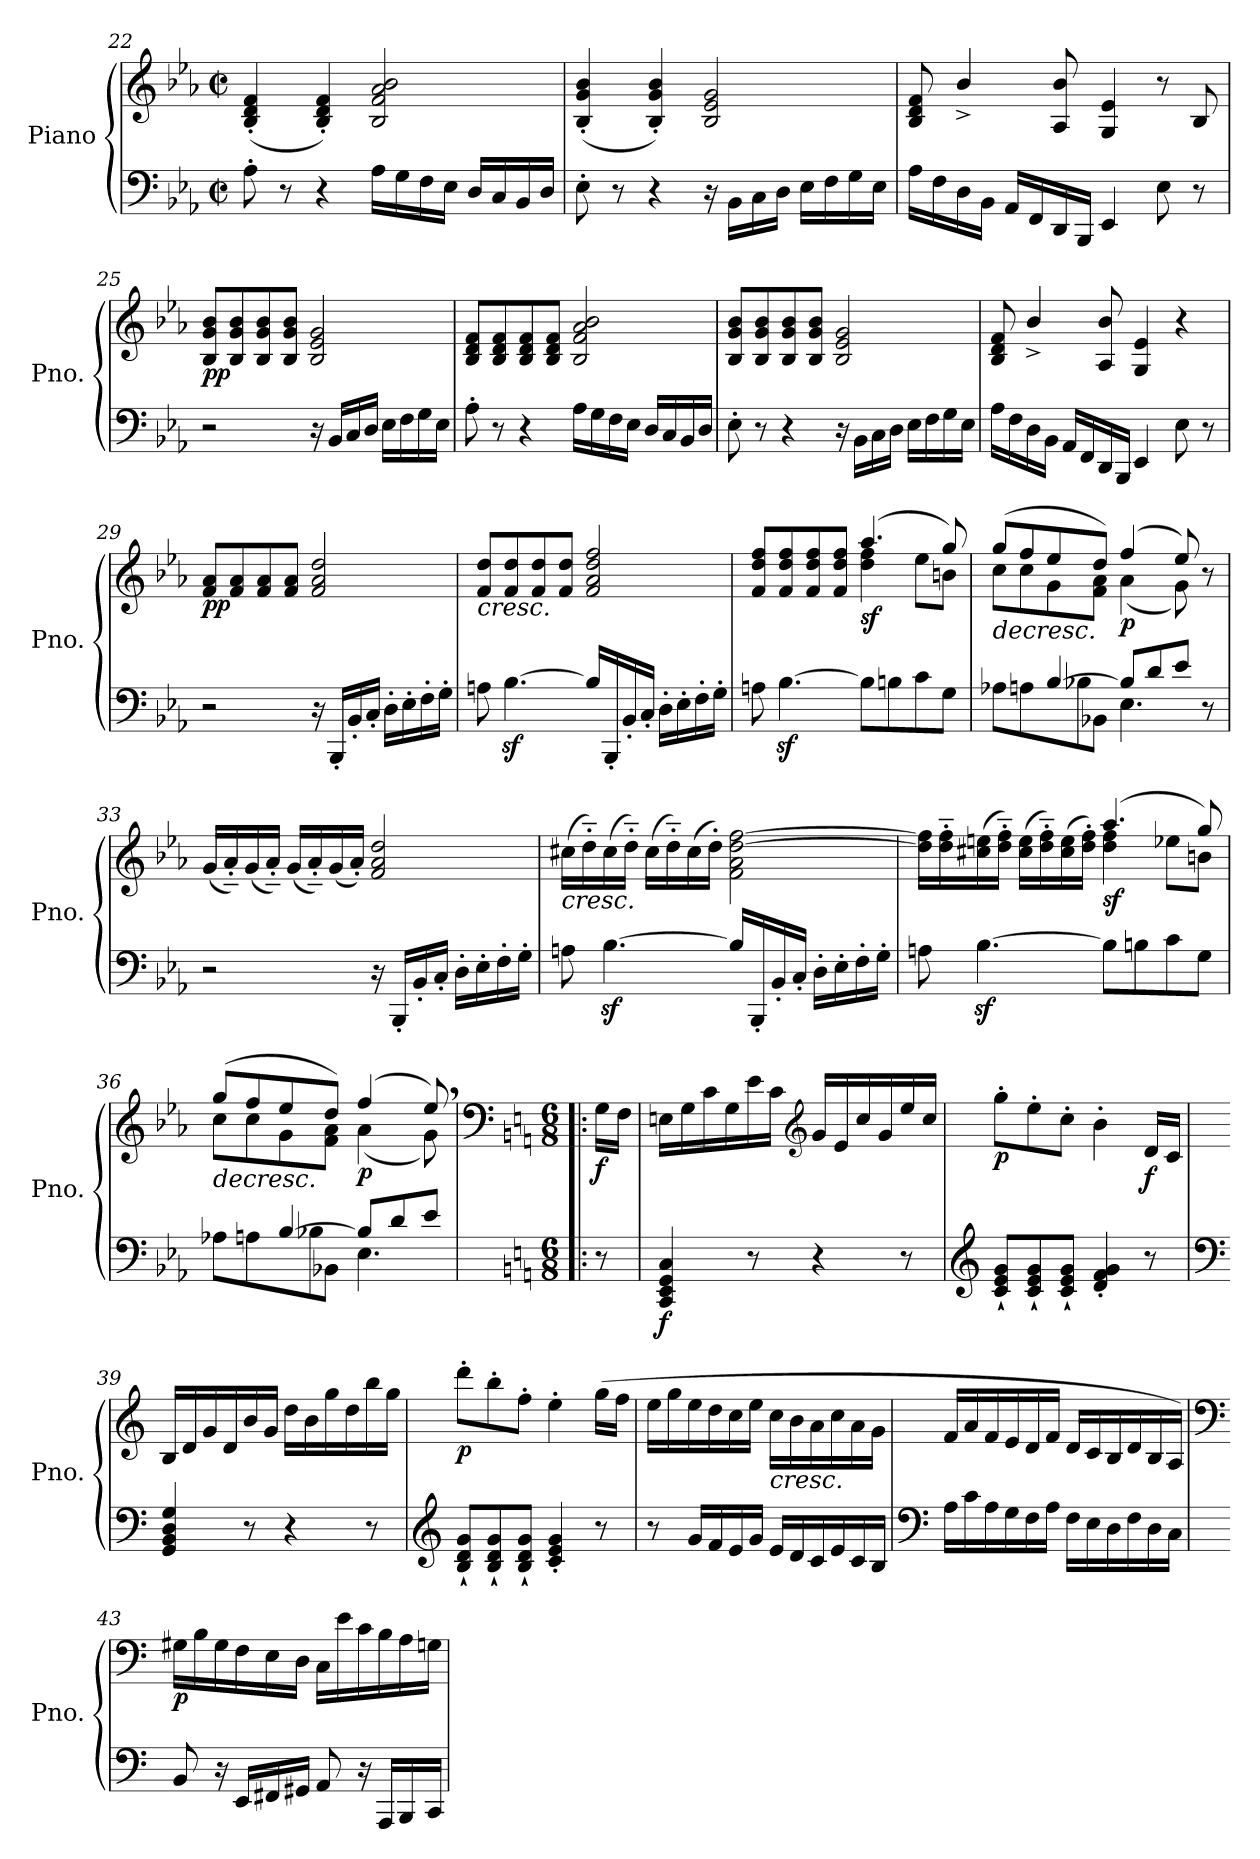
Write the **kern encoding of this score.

**kern	**kern	**dynam
*part1	*part1	*part1
*staff2	*staff1	*staff1/2
*I"Piano	*	*
*I'Pno.	*	*
!!LO:PB:g=z
*clefF4	*clefG2	*
*k[b-e-a-]	*k[b-e-a-]	*
*M2/2	*M2/2	*
*met(c|)	*met(c|)	*
=22	=22	=22
8A-'\	(4B-/' 4d/' 4f/'	.
8r	.	.
4r	4B-/' 4d/' 4f/')	.
16A-\LL	2B-/ 2f/ 2a-/ 2b-/	.
16G\	.	.
16F\	.	.
16E-\JJ	.	.
16D/LL	.	.
16C/	.	.
16BB-/	.	.
16D/JJ	.	.
=23	=23	=23
8E-'\	(4B-/' 4g/' 4b-/'	.
8r	.	.
4r	4B-/' 4g/' 4b-/')	.
16r	2B-/ 2e-/ 2g/	.
16BB-\LL	.	.
16C\	.	.
16D\JJ	.	.
16E-\LL	.	.
16F\	.	.
16G\	.	.
16E-\JJ	.	.
=24	=24	=24
16A-\LL	8B-/ 8d/ 8f/	.
16F\	.	.
16D\	4b-^/	.
16BB-\JJ	.	.
16AA-/LL	.	.
16FF/	.	.
16DD/	8A-/ 8b-/	.
16BBB-/JJ	.	.
4EE-/	4G/ 4e-/	.
8E-\	8r	.
8r	8B-/	.
=25	=25	=25
!	!	!LO:DY:b
2r	8B-/ 8g/ 8b-/L	pp
.	8B-/ 8g/ 8b-/	.
.	8B-/ 8g/ 8b-/	.
.	8B-/ 8g/ 8b-/J	.
16r	2B-/ 2e-/ 2g/	.
16BB-/LL	.	.
16C/	.	.
16D/JJ	.	.
16E-\LL	.	.
16F\	.	.
16G\	.	.
16E-\JJ	.	.
!!LO:LB:g=z
=26	=26	=26
8A-'\	8B-/ 8d/ 8f/L	.
8r	8B-/ 8d/ 8f/	.
4r	8B-/ 8d/ 8f/	.
.	8B-/ 8d/ 8f/J	.
16A-\LL	2B-/ 2f/ 2a-/ 2b-/	.
16G\	.	.
16F\	.	.
16E-\JJ	.	.
16D/LL	.	.
16C/	.	.
16BB-/	.	.
16D/JJ	.	.
=27	=27	=27
8E-'\	8B-/ 8g/ 8b-/L	.
8r	8B-/ 8g/ 8b-/	.
4r	8B-/ 8g/ 8b-/	.
.	8B-/ 8g/ 8b-/J	.
16r	2B-/ 2e-/ 2g/	.
16BB-\LL	.	.
16C\	.	.
16D\JJ	.	.
16E-\LL	.	.
16F\	.	.
16G\	.	.
16E-\JJ	.	.
=28	=28	=28
16A-\LL	8B-/ 8d/ 8f/	.
16F\	.	.
16D\	4b-^/	.
16BB-\JJ	.	.
16AA-/LL	.	.
16FF/	.	.
16DD/	8A-/ 8b-/	.
16BBB-/JJ	.	.
4EE-/	4G/ 4e-/	.
8E-\	4r	.
8r	.	.
=29	=29	=29
!	!	!LO:DY:b
2r	8f/ 8a-/L	pp
.	8f/ 8a-/	.
.	8f/ 8a-/	.
.	8f/ 8a-/J	.
16r	2f/ 2a-/ 2dd/	.
16BBB-'/LL	.	.
16BB-'/	.	.
16C'/JJ	.	.
16D'\LL	.	.
16E-'\	.	.
16F'\	.	.
16G'\JJ	.	.
!!LO:LB:g=z
=30	=30	=30
!	!LO:TX:b:i:t=cresc.	!
8An\	8f/ 8dd/L	.
[4.B-z<\	8f/ 8dd/	.
.	8f/ 8dd/	.
.	8f/ 8dd/J	.
16B-/LL]	2f/ 2a-/ 2dd/ 2ff/	.
16BBB-'/	.	.
16BB-'/	.	.
16C'/JJ	.	.
16D'\LL	.	.
16E-'\	.	.
16F'\	.	.
16G'\JJ	.	.
=31	=31	=31
*	*^	*
8An\	8f/ 8dd/ 8ff/L	2ryy	.
[4.B-z>\	8f/ 8dd/ 8ff/	.	.
.	8f/ 8dd/ 8ff/	.	.
.	8f/ 8dd/ 8ff/J	.	.
!	!	!	!LO:DY:b
8B-\L]	(4.aa-/	4dd\ 4ff\	sf
8Bn\	.	.	.
8c\	.	8ee-\L	.
8G\J	8gg/)	8bn\J	.
=32	=32	=32	=32
*^	*	*	*
!	!	!LO:TX:b:i:t=decresc.	!	!
4ryy	8A-X\L	(8gg/L	8cc\L	.
.	8An\	8ff/	8cc\	.
[4B-/	8B-X\	8ee-/	8g\	.
.	8BB-X\J	8dd/J)	8f\ 8a-\J	.
!	!	!	!	!LO:DY:b
8B-/L]	4.E-\	(4ff/	(4a-\	p
8d/	.	.	.	.
8e-/J	.	8ee-/)	8g\)	.
8r	8ryy	8r	8ryy	.
*v	*v	*	*	*
*	*v	*v	*
=33	=33	=33
2r	(16g/LL	.
.	16a-'~/)	.
.	(16g/	.
.	16a-'~/JJ)	.
.	(16g/LL	.
.	16a-'~/)	.
.	(16g/	.
.	16a-'/JJ)	.
16r	2f/ 2a-/ 2dd/	.
16BBB-'/LL	.	.
16BB-'/	.	.
16C'/JJ	.	.
16D'\LL	.	.
16E-'\	.	.
16F'\	.	.
16G'\JJ	.	.
!!LO:LB:g=z
=34	=34	=34
!	!LO:TX:b:i:t=cresc.	!
8An\	(>16cc#X\LL	.
.	16dd'~\)	.
[4.B-z<\	(>16cc#\	.
.	16dd'~\JJ)	.
.	(>16cc#\LL	.
.	16dd'~\)	.
.	(>16cc#\	.
.	16dd'\JJ)	.
16B-/LL]	2f\ 2a-\ [2dd\ [>2ff\	.
16BBB-'/	.	.
16BB-'/	.	.
16C'/JJ	.	.
16D'\LL	.	.
16E-'\	.	.
16F'\	.	.
16G'\JJ	.	.
=35	=35	=35
*	*^	*
8An\	16dd\] 16ff\]LL	2ryy	.
.	16dd\'~ 16ff\'~	.	.
[4.B-z>\	(>16cc#X\ 16een\	.	.
.	16dd\'~ 16ff\'~JJ)	.	.
.	(>16cc#\ 16ee\LL	.	.
.	16dd\'~ 16ff\'~)	.	.
.	(>16cc#\ 16ee\	.	.
.	16dd\' 16ff\'JJ)	.	.
!	!	!	!LO:DY:b
8B-\L]	(4.aa-/	4dd\ 4ff\	sf
8Bn\	.	.	.
8c\	.	8ee-X\L	.
8G\J	8gg/)	8bn\J	.
=36	=36	=36	=36
*^	*	*	*
!	!	!LO:TX:b:i:t=decresc.	!	!
4ryy	8A-X\L	(8gg/L	8cc\L	.
.	8An\	8ff/	8cc\	.
[4B-/	8B-X\	8ee-/	8g\	.
.	8BB-X\J	8dd/J)	8f\ 8a-\J	.
!	!	!	!	!LO:DY:b
8B-/L]	4.E-\	(4ff/	(4a-\	p
8d/	.	.	.	.
8e-/J	.	8ee-,/)	8g\)	.
*v	*v	*	*	*
*	*v	*v	*
!!LO:LB:g=z
=36X3!|:	=36X3!|:	=36X3!|:
*	*clefF4	*
*k[]	*k[]	*
*M6/8	*M6/8	*
*	*^	*
!	!LO:TX:a:B:t=Allegro	!	!
!	!	!	!LO:DY:b
*	*v	*v	*
8r	16G\LL	f
.	16F\JJ	.
=37	=37	=37
!	!	!LO:DY:b=2
4CC/ 4EE/ 4GG/ 4C/	16En\LL	f
.	16G\	.
.	16c\	.
.	16G\	.
8r	16e\	.
.	16c\JJ	.
*	*clefG2	*
4r	16g/LL	.
.	16e/	.
.	16cc/	.
.	16g/	.
8r	16ee/	.
.	16cc/JJ	.
=38	=38	=38
*clefG2	*	*
!	!	!LO:DY:b
8c/` 8e/` 8g/`L	8gg'\L	p
8c/` 8e/` 8g/`	8ee'\	.
8c/` 8e/` 8g/`J	8cc'\J	.
4d/' 4f/' 4g/'	4b'\	.
!	!	!LO:DY:b
8r	16d/LL	f
.	16c/JJ	.
=39	=39	=39
*clefF4	*	*
4GG/ 4BB/ 4D/ 4G/	16B/LL	.
.	16d/	.
.	16g/	.
.	16d/	.
8r	16b/	.
.	16g/JJ	.
4r	16dd\LL	.
.	16b\	.
.	16gg\	.
.	16dd\	.
8r	16bb\	.
.	16gg\JJ	.
=40	=40	=40
*clefG2	*	*
!	!	!LO:DY:b
8B/` 8d/` 8g/`L	8ddd'\L	p
8B/` 8d/` 8g/`	8bb'\	.
8B/` 8d/` 8g/`J	8ff'\J	.
4c/' 4e/' 4g/'	4ee'\	.
8r	(16gg\LL	.
.	16ff\JJ	.
=41	=41	=41
8r	16ee\LL	.
.	16gg\	.
16g/LL	16ee\	.
16f/	16dd\	.
16e/	16cc\	.
16g/JJ	16ee\JJ	.
!	!LO:TX:b:i:t=cresc.	!
16e/LL	16cc\LL	.
16d/	16b\	.
16c/	16a\	.
16e/	16cc\	.
16c/	16a\	.
16B/JJ	16g\JJ	.
!!LO:LB:g=z
=42	=42	=42
*clefF4	*	*
16A\LL	16f/LL	.
16c\	16a/	.
16A\	16f/	.
16G\	16e/	.
16F\	16d/	.
16A\JJ	16f/JJ	.
16F\LL	16d/LL	.
16E\	16c/	.
16D\	16B/	.
16F\	16d/	.
16D\	16B/	.
16C\JJ	16A/JJ)	.
=43	=43	=43
*	*clefF4	*
!	!	!LO:DY:b
8BB/	16G#X\LL	p
.	16B\	.
16r	16G#\	.
16EE/LL	16F\	.
16FF#X/	16E\	.
16GG#X/JJ	16D\JJ	.
8AA/	16C\LL	.
.	16e\	.
16r	16c\	.
16AAA/LL	16B\	.
16BBB/	16A\	.
16CC/JJ	16Gn\JJ	.
=	=	=
*-	*-	*-
